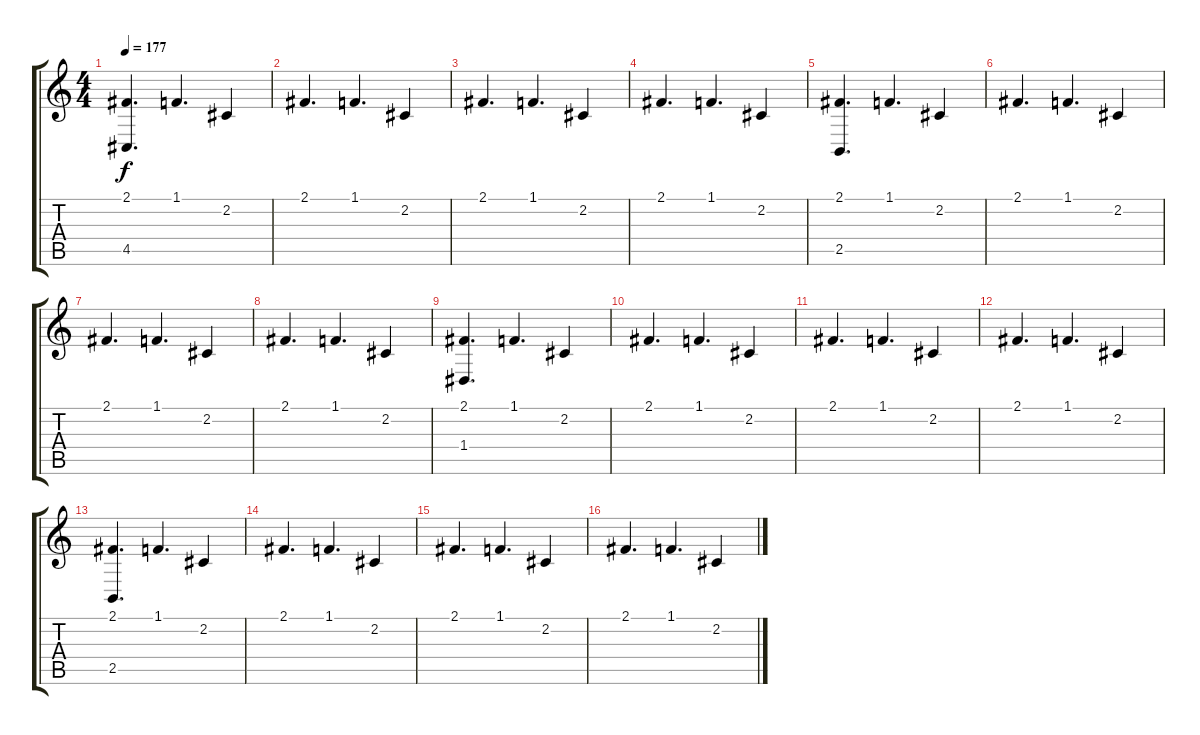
\track "" {instrument fx1rain}
\staff {score tabs}
\tuning (E4 B3 G3 D3 A2 E2) {hide}
\ts (4 4)
\tempo 177
\clef g2
\ks c
(2.1 4.5).4{d dy f} 1.1.4{d} 2.2.4 |
2.1.4{d} 1.1.4{d} 2.2.4 |
2.1.4{d} 1.1.4{d} 2.2.4 |
2.1.4{d} 1.1.4{d} 2.2.4 |
(2.1 2.5).4{d} 1.1.4{d} 2.2.4 |
2.1.4{d} 1.1.4{d} 2.2.4 |
2.1.4{d} 1.1.4{d} 2.2.4 |
2.1.4{d} 1.1.4{d} 2.2.4 |
(2.1 1.4).4{d} 1.1.4{d} 2.2.4 |
2.1.4{d} 1.1.4{d} 2.2.4 |
2.1.4{d} 1.1.4{d} 2.2.4 |
2.1.4{d} 1.1.4{d} 2.2.4 |
(2.1 2.5).4{d} 1.1.4{d} 2.2.4 |
2.1.4{d} 1.1.4{d} 2.2.4 |
2.1.4{d} 1.1.4{d} 2.2.4 |
2.1.4{d} 1.1.4{d} 2.2.4
